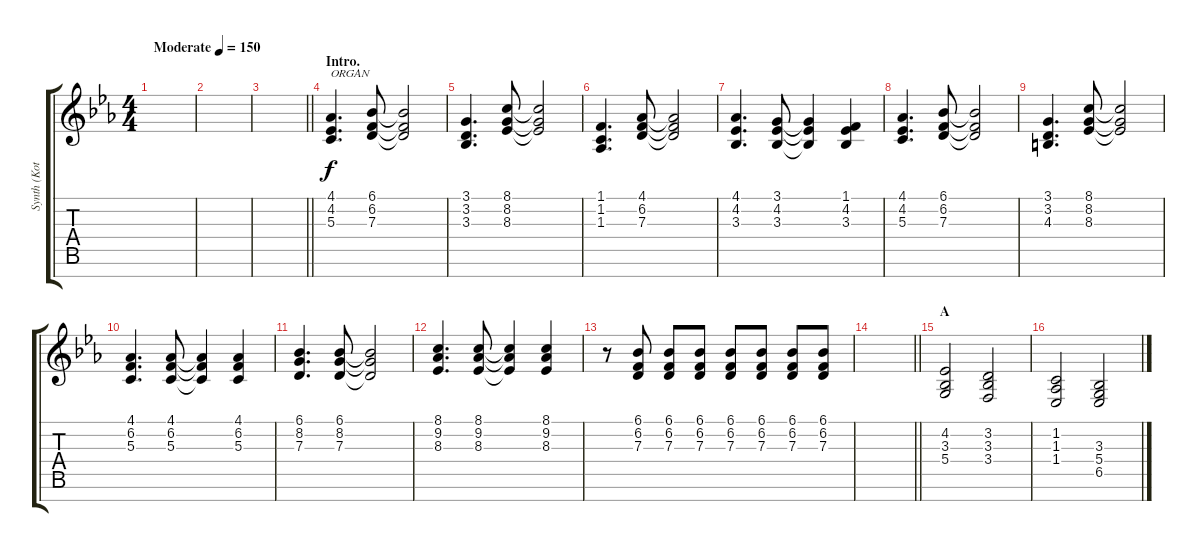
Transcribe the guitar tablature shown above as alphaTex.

\track ("Synth (Kotobuki Tsumugi)" "Synth (Kot") {instrument churchorgan}
\staff {score tabs}
\tuning (E4 B3 G3 D3 A2 E2 B1) {hide}
\ts (4 4)
\tempo (150 "Moderate")
\clef g2
\ks eb
|
|
\barLineRight lightlight
|
\section ("" "Intro.")
(4.1 4.2 5.3).4{d txt "ORGAN"} (6.1 6.2 7.3).8 (6.1{t} 6.2{t} 7.3{t}).2 |
(3.1 3.2 3.3).4{d} (8.1 8.2 8.3).8 (8.1{t} 8.2{t} 8.3{t}).2 |
(1.1 1.2 1.3).4{d} (4.1 6.2 7.3).8 (4.1{t} 6.2{t} 7.3{t}).2 |
(4.1 4.2 3.3).4{d} (3.1 4.2 3.3).8 (3.1{t} 4.2{t} 3.3{t}).4 (1.1 4.2 3.3).4 |
(4.1 4.2 5.3).4{d} (6.1 6.2 7.3).8 (6.1{t} 6.2{t} 7.3{t}).2 |
(3.1 3.2 4.3).4{d} (8.1 8.2 8.3).8 (8.1{t} 8.2{t} 8.3{t}).2 |
(4.1 6.2 5.3).4{d} (4.1 6.2 5.3).8 (4.1{t} 6.2{t} 5.3{t}).4 (4.1 6.2 5.3).4 |
(6.1 8.2 7.3).4{d} (6.1 8.2 7.3).8 (6.1{t} 8.2{t} 7.3{t}).2 |
(8.1 9.2 8.3).4{d} (8.1 9.2 8.3).8 (8.1{t} 9.2{t} 8.3{t}).4 (8.1 9.2 8.3).4 |
r.8 (6.1 6.2 7.3).8 (6.1 6.2 7.3).8 (6.1 6.2 7.3).8 (6.1 6.2 7.3).8 (6.1 6.2 7.3).8 (6.1 6.2 7.3).8 (6.1 6.2 7.3).8 |
\barLineRight lightlight
|
\section ("" "A")
(4.2 3.3 5.4).2 (3.2 3.3 3.4).2 |
(1.2 1.3 1.4).2 (3.3 5.4 6.5).2
